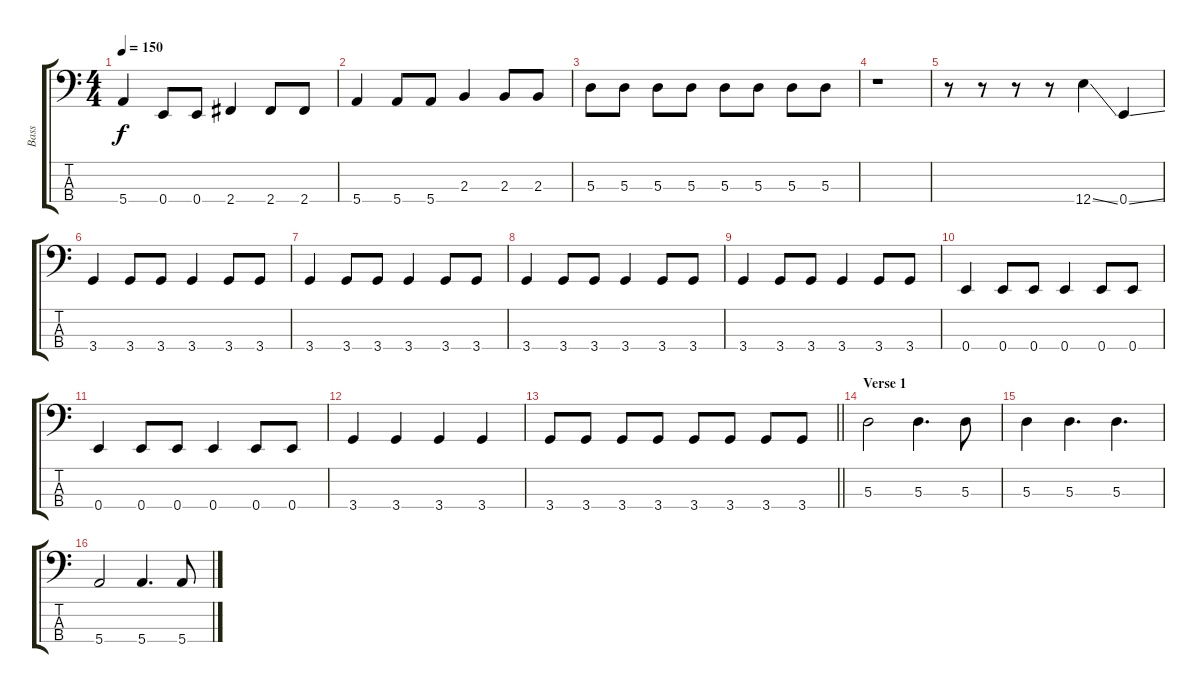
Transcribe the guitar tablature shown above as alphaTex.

\track ("Bass" "Bass") {instrument electricbasspick bank 4}
\staff {score tabs}
\tuning (G2 D2 A1 E1) {hide}
\ts (4 4)
\tempo 150
\clef f4
\ks c
5.4.4{dy f} 0.4.8 0.4.8 2.4.4 2.4.8 2.4.8 |
5.4.4 5.4.8 5.4.8 2.3.4 2.3.8 2.3.8 |
5.3.8 5.3.8 5.3.8 5.3.8 5.3.8 5.3.8 5.3.8 5.3.8 |
r.1 |
r.8 r.8 r.8 r.8 12.4{ss}.4 0.4{ss}.4 |
3.4.4 3.4.8 3.4.8 3.4.4 3.4.8 3.4.8 |
3.4.4 3.4.8 3.4.8 3.4.4 3.4.8 3.4.8 |
3.4.4 3.4.8 3.4.8 3.4.4 3.4.8 3.4.8 |
3.4.4 3.4.8 3.4.8 3.4.4 3.4.8 3.4.8 |
0.4.4 0.4.8 0.4.8 0.4.4 0.4.8 0.4.8 |
0.4.4 0.4.8 0.4.8 0.4.4 0.4.8 0.4.8 |
3.4.4 3.4.4 3.4.4 3.4.4 |
\barLineRight lightlight
3.4.8 3.4.8 3.4.8 3.4.8 3.4.8 3.4.8 3.4.8 3.4.8 |
\section ("" "Verse 1")
5.3.2 5.3.4{d} 5.3.8 |
5.3.4 5.3.4{d} 5.3.4{d} |
5.4.2 5.4.4{d} 5.4.8
